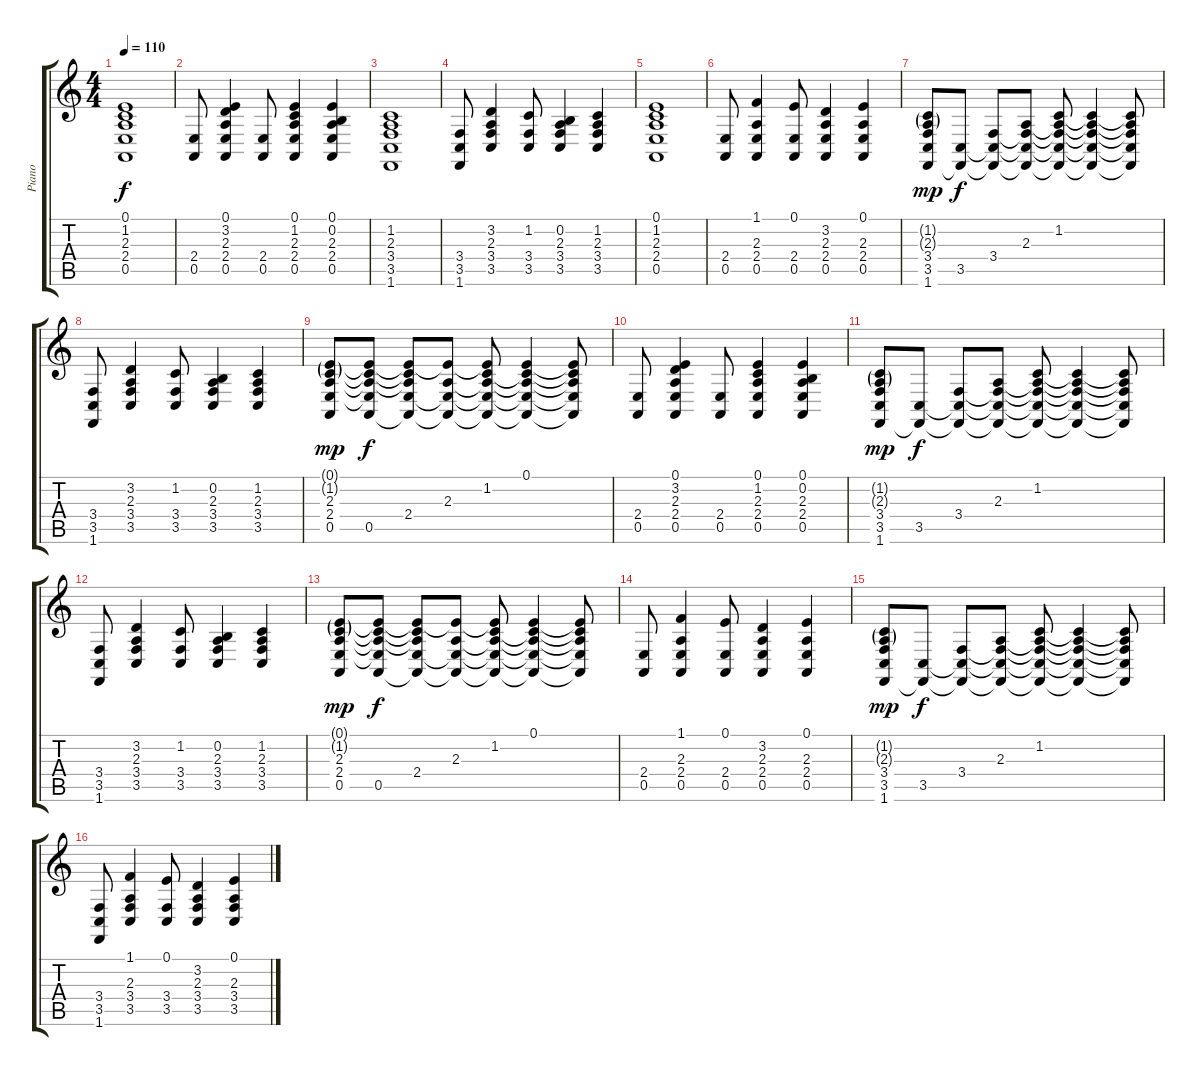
\track ("Piano" "Piano") {instrument brightacousticpiano}
\staff {score tabs}
\tuning (E4 B3 G3 D3 A2 E2) {hide}
\ts (4 4)
\tempo 110
\clef g2
\ks c
(0.1 1.2 2.3 2.4 0.5).1{dy f instrument brightacousticpiano} |
(2.4 0.5).8 (0.1 3.2 2.3 2.4 0.5).4 (2.4 0.5).8 (0.1 1.2 2.3 2.4 0.5).4 (0.1 0.2 2.3 2.4 0.5).4 |
(1.2 2.3 3.4 3.5 1.6).1 |
(3.4 3.5 1.6).8 (3.2 2.3 3.4 3.5).4 (1.2 3.4 3.5).8 (0.2 2.3 3.4 3.5).4 (1.2 2.3 3.4 3.5).4 |
(0.1 1.2 2.3 2.4 0.5).1 |
(2.4 0.5).8 (1.1 2.3 2.4 0.5).4 (0.1 2.4 0.5).8 (3.2 2.3 2.4 0.5).4 (0.1 2.3 2.4 0.5).4 |
(1.2{g} 2.3{g} 3.4 3.5 1.6).8{dy mp} (3.5 1.6{t}).8{dy f} (3.4 3.5{t} 1.6{t}).8 (2.3 3.4{t} 3.5{t} 1.6{t}).8 (1.2 2.3{t} 3.4{t} 3.5{t} 1.6{t}).8 (1.2{t} 2.3{t} 3.4{t} 3.5{t} 1.6{t}).4 (1.2{t} 2.3{t} 3.4{t} 3.5{t} 1.6{t}).8 |
(3.4 3.5 1.6).8 (3.2 2.3 3.4 3.5).4 (1.2 3.4 3.5).8 (0.2 2.3 3.4 3.5).4 (1.2 2.3 3.4 3.5).4 |
(0.1{g} 1.2{g} 2.3 2.4 0.5).8{dy mp} (0.1{t} 1.2{t} 2.3{t} 2.4{t} 0.5).8{dy f} (0.1{t} 1.2{t} 2.3{t} 2.4 0.5{t}).8 (0.1{t} 2.3 2.4{t} 0.5{t}).8 (0.1{t} 1.2 2.3{t} 2.4{t} 0.5{t}).8 (0.1 1.2{t} 2.3{t} 2.4{t} 0.5{t}).4 (0.1{t} 1.2{t} 2.3{t} 2.4{t} 0.5{t}).8 |
(2.4 0.5).8 (0.1 3.2 2.3 2.4 0.5).4 (2.4 0.5).8 (0.1 1.2 2.3 2.4 0.5).4 (0.1 0.2 2.3 2.4 0.5).4 |
(1.2{g} 2.3{g} 3.4 3.5 1.6).8{dy mp} (3.5 1.6{t}).8{dy f} (3.4 3.5{t} 1.6{t}).8 (2.3 3.4{t} 3.5{t} 1.6{t}).8 (1.2 2.3{t} 3.4{t} 3.5{t} 1.6{t}).8 (1.2{t} 2.3{t} 3.4{t} 3.5{t} 1.6{t}).4 (1.2{t} 2.3{t} 3.4{t} 3.5{t} 1.6{t}).8 |
(3.4 3.5 1.6).8 (3.2 2.3 3.4 3.5).4 (1.2 3.4 3.5).8 (0.2 2.3 3.4 3.5).4 (1.2 2.3 3.4 3.5).4 |
(0.1{g} 1.2{g} 2.3 2.4 0.5).8{dy mp} (0.1{t} 1.2{t} 2.3{t} 2.4{t} 0.5).8{dy f} (0.1{t} 1.2{t} 2.3{t} 2.4 0.5{t}).8 (0.1{t} 2.3 2.4{t} 0.5{t}).8 (0.1{t} 1.2 2.3{t} 2.4{t} 0.5{t}).8 (0.1 1.2{t} 2.3{t} 2.4{t} 0.5{t}).4 (0.1{t} 1.2{t} 2.3{t} 2.4{t} 0.5{t}).8 |
(2.4 0.5).8 (1.1 2.3 2.4 0.5).4 (0.1 2.4 0.5).8 (3.2 2.3 2.4 0.5).4 (0.1 2.3 2.4 0.5).4 |
(1.2{g} 2.3{g} 3.4 3.5 1.6).8{dy mp} (3.5 1.6{t}).8{dy f} (3.4 3.5{t} 1.6{t}).8 (2.3 3.4{t} 3.5{t} 1.6{t}).8 (1.2 2.3{t} 3.4{t} 3.5{t} 1.6{t}).8 (1.2{t} 2.3{t} 3.4{t} 3.5{t} 1.6{t}).4 (1.2{t} 2.3{t} 3.4{t} 3.5{t} 1.6{t}).8 |
(3.4 3.5 1.6).8 (1.1 2.3 3.4 3.5).4 (0.1 3.4 3.5).8 (3.2 2.3 3.4 3.5).4 (0.1 2.3 3.4 3.5).4
